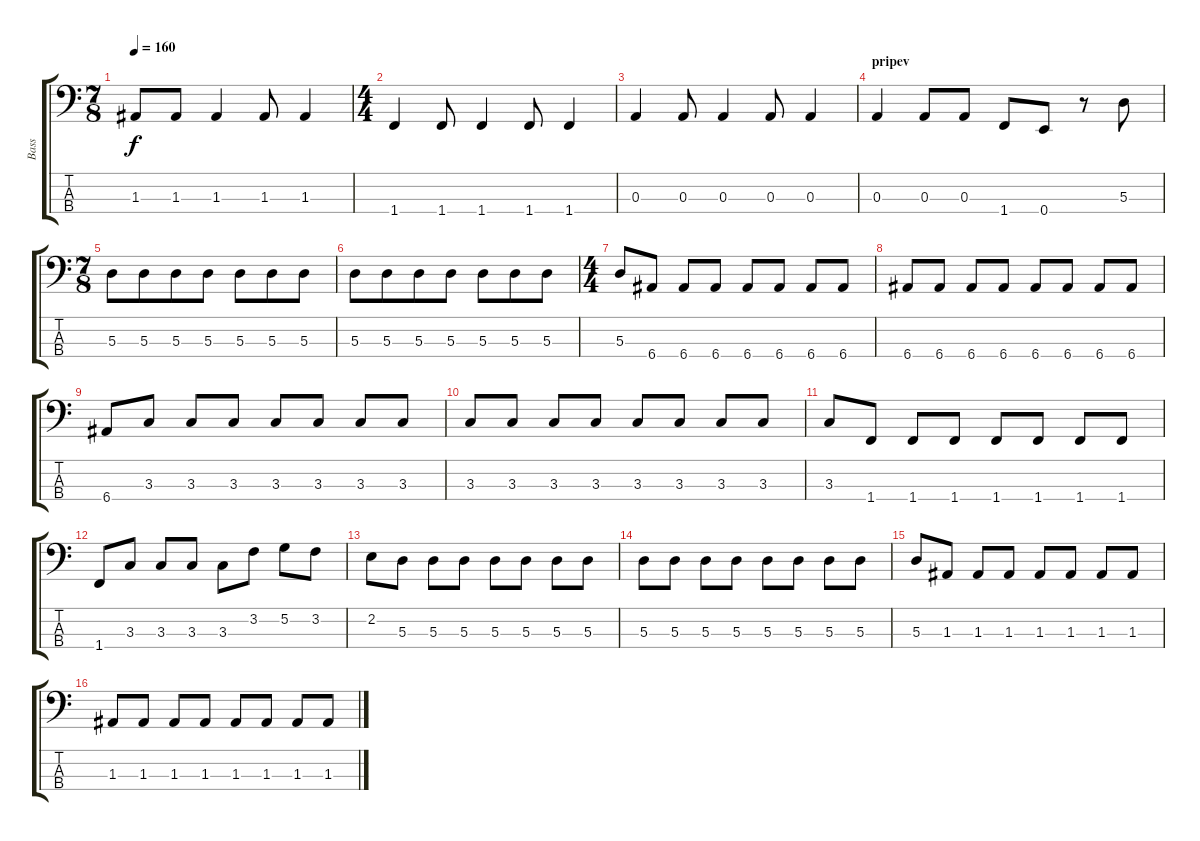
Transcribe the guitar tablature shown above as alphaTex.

\track ("Bass" "Bass") {instrument electricbassfinger}
\staff {score tabs}
\tuning (G2 D2 A1 E1) {hide}
\ts (7 8)
\tempo 160
\clef f4
\ks c
1.3{t}.8{dy f} 1.3.8 1.3.4 1.3.8 1.3.4 |
\ts (4 4)
1.4.4 1.4.8 1.4.4 1.4.8 1.4.4 |
0.3.4 0.3.8 0.3.4 0.3.8 0.3.4 |
\section ("" "pripev")
0.3.4 0.3.8 0.3.8 1.4.8 0.4.8 r.8 5.3.8 |
\ts (7 8)
5.3.8 5.3.8 5.3.8 5.3.8 5.3.8 5.3.8 5.3.8 |
5.3.8 5.3.8 5.3.8 5.3.8 5.3.8 5.3.8 5.3.8 |
\ts (4 4)
5.3.8 6.4.8 6.4.8 6.4.8 6.4.8 6.4.8 6.4.8 6.4.8 |
6.4.8 6.4.8 6.4.8 6.4.8 6.4.8 6.4.8 6.4.8 6.4.8 |
6.4.8 3.3.8 3.3.8 3.3.8 3.3.8 3.3.8 3.3.8 3.3.8 |
3.3.8 3.3.8 3.3.8 3.3.8 3.3.8 3.3.8 3.3.8 3.3.8 |
3.3.8 1.4.8 1.4.8 1.4.8 1.4.8 1.4.8 1.4.8 1.4.8 |
1.4.8 3.3.8 3.3.8 3.3.8 3.3.8 3.2.8 5.2.8 3.2.8 |
2.2.8 5.3.8 5.3.8 5.3.8 5.3.8 5.3.8 5.3.8 5.3.8 |
5.3.8 5.3.8 5.3.8 5.3.8 5.3.8 5.3.8 5.3.8 5.3.8 |
5.3.8 1.3.8 1.3.8 1.3.8 1.3.8 1.3.8 1.3.8 1.3.8 |
1.3.8 1.3.8 1.3.8 1.3.8 1.3.8 1.3.8 1.3.8 1.3.8
